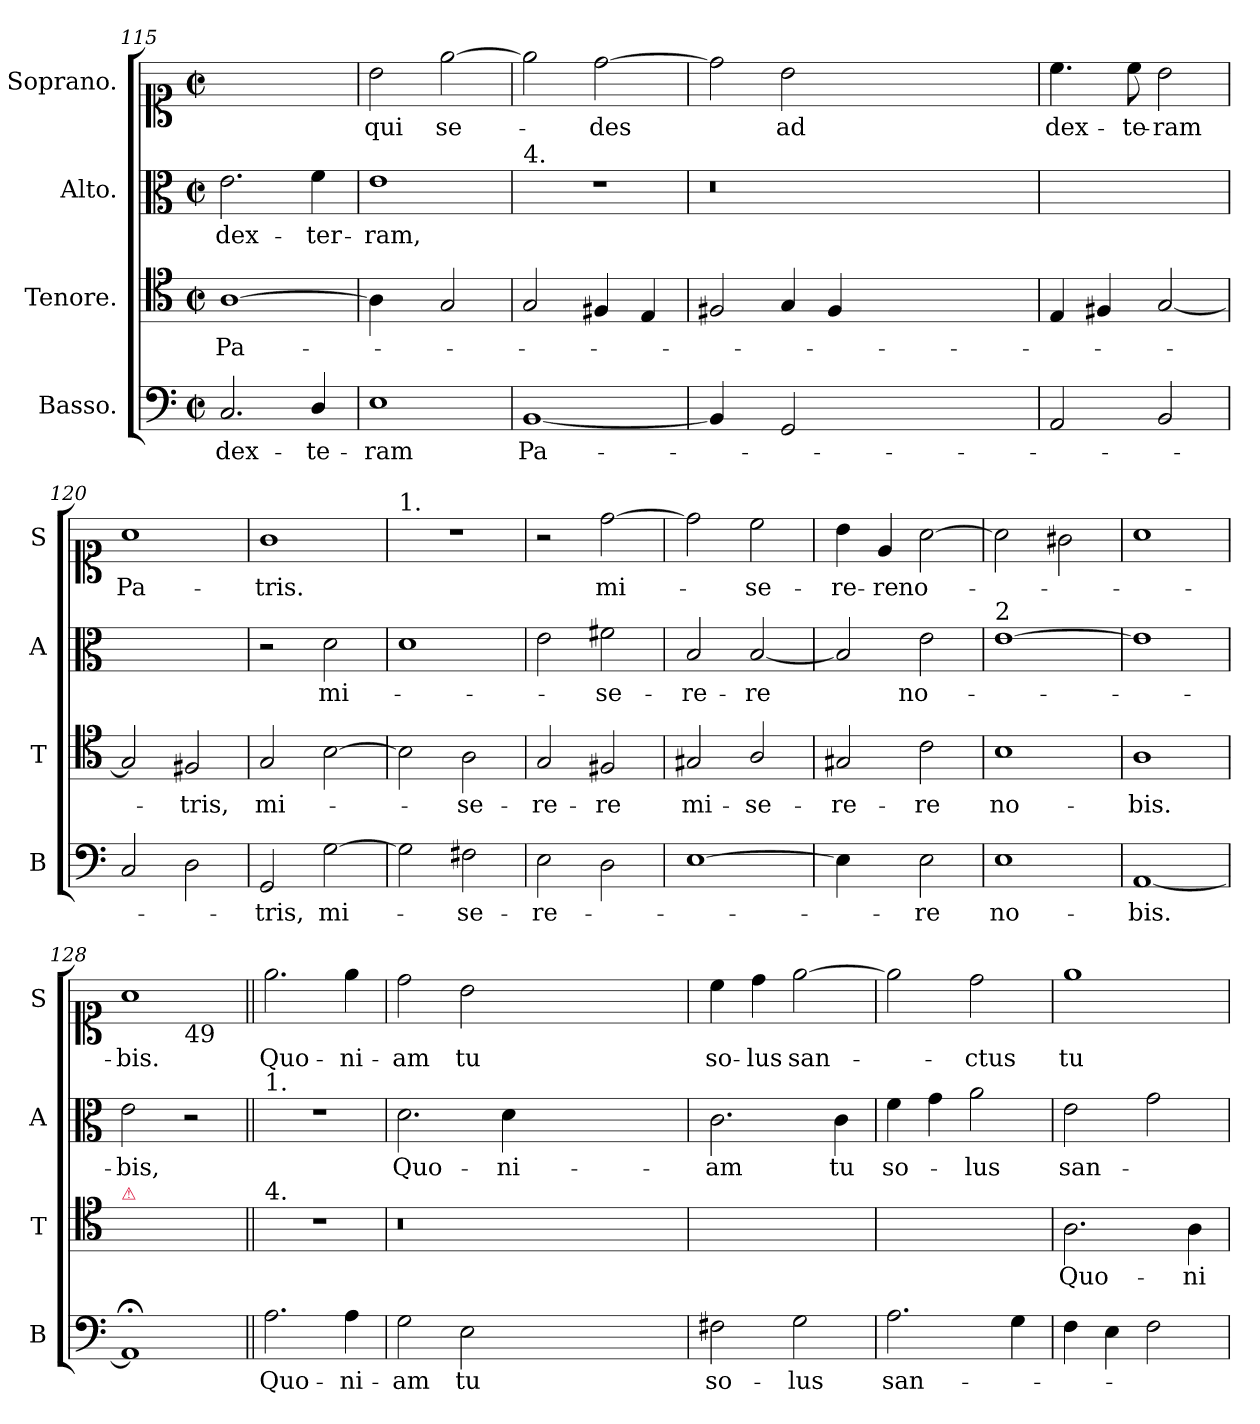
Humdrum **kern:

**kern	**text	**kern	**text	**kern	**text	**kern	**text
*part4	*part4	*part3	*part3	*part2	*part2	*part1	*part1
*staff4	*staff4	*staff3	*staff3	*staff2	*staff2	*staff1	*staff1
*I"Basso.	*	*I"Tenore.	*	*I"Alto.	*	*I"Soprano.	*
*I'B	*	*I'T	*	*I'A	*	*I'S	*
*clefF4	*	*clefC4	*	*clefC3	*	*clefC1	*
*k[]	*	*k[]	*	*k[]	*	*k[]	*
*M2/2	*	*M2/2	*	*M2/2	*	*M2/2	*
*met(c|)	*	*met(c|)	*	*met(c|)	*	*met(c|)	*
=115	=115	=115	=115	=115	=115	=115	=115
2.C/	dex-	[1A	Pa-	2.e\	dex-	1ryy	.
4D/	-te-	.	.	4f\	-ter-	.	.
=116	=116	=116	=116	=116	=116	=116	=116
!	!	!LO:N:vis=4	!	!	!	!	!
1E	-ram	2A!\]	.	1e	-ram,	2b\	qui
.	.	2G/	.	.	.	[2ee\	se-
=117	=117	=117	=117	=117	=117	=117	=117
!	!	!	!	!LO:TX:a:t=4.	!	!	!
[1BB	Pa-	2G/	.	1r	.	2ee\]	.
.	.	4F#X/	.	.	.	[2dd\	-des
.	.	4E/	.	.	.	.	.
=118	=118	=118	=118	=118	=118	=118	=118
!LO:N:vis=4	!	!	!	!	!	!	!
2BB!/]	.	2F#X/	.	0.r	.	2dd\]	.
2GG/	.	4G/	.	.	.	2b\	ad
.	.	4F#/	.	.	.	.	.
0ryy	.	0ryy	.	.	.	0ryy	.
=119	=119	=119	=119	=119	=119	=119	=119
2AA/	.	4E/	.	1ryy	.	4.cc\	dex-
.	.	4F#X/	.	.	.	.	.
.	.	.	.	.	.	8cc\	-te-
2BB/	.	[2G/	.	.	.	2b\	-ram
=120	=120	=120	=120	=120	=120	=120	=120
2C/	.	2G/]	.	1ryy	.	1a	Pa-
2D\	.	2F#X/	-tris,	.	.	.	.
=121	=121	=121	=121	=121	=121	=121	=121
2GG/	-tris,	2G/	mi-	2r	.	1g	-tris.
[2G\	mi-	[2B\	.	2d\	mi-	.	.
=122	=122	=122	=122	=122	=122	=122	=122
!	!	!	!	!	!	!LO:TX:a:t=1.	!
2G\]	.	2B\]	.	1d	.	1r	.
2F#X\	-se-	2A\	-se-	.	.	.	.
=123	=123	=123	=123	=123	=123	=123	=123
2E\	-re-	2G/	-re-	2e\	.	2r	.
2D\	.	2F#X/	-re	2f#X\	-se-	[2dd\	mi-
=124	=124	=124	=124	=124	=124	=124	=124
[1E	.	2G#X/	mi-	2B/	-re-	2dd\]	.
.	.	2A/	-se-	[2B/	-re	2cc\	-se-
=125	=125	=125	=125	=125	=125	=125	=125
!LO:N:vis=4	!	!	!	!	!	!	!
2E!\]	.	2G#X/	-re-	2B/]	.	4b\	-re-
.	.	.	.	.	.	4e/	-re
2E\	-re	2c\	-re	2e\	no-	[2a\	no-
=126	=126	=126	=126	=126	=126	=126	=126
!	!	!	!	!LO:TX:a:t=2	!	!	!
1E	no-	1B	no-	[1e	.	2a\]	.
.	.	.	.	.	.	2g#X\	.
=127	=127	=127	=127	=127	=127	=127	=127
[1AA	-bis.	1A	-bis.	1e]	.	1a	.
=128	=128	=128	=128	=128	=128	=128	=128
!	!	!LO:TX:a:color=crimson:t=⚠	!	!	!	!	!
*	*	*	*	*	*	*^	*
1AA;<]	.	1ryy	.	2e\	-bis,	1a	2ryy	-bis.
!	!	!	!	!	!	!	!LO:TX:b:t=49	!
.	.	.	.	2r	.	.	2ryy	.
=129||	=129||	=129||	=129||	=129||	=129||	=129||	=129||	=129||
!	!	!	!	!LO:TX:a:t=1.	!	!	!	!
!	!	!LO:TX:a:t=4.	!	!	!	!	!	!
*	*	*	*	*	*	*v	*v	*
2.A\	Quo-	1r	.	1r	.	2.ee\	Quo-
4A\	-ni-	.	.	.	.	4ee\	-ni-
=130	=130	=130	=130	=130	=130	=130	=130
2G\	-am	0.r	.	2.d\	Quo-	2dd\	-am
2E\	tu	.	.	.	.	2b\	tu
.	.	.	.	4d\	-ni-	.	.
0ryy	.	.	.	0ryy	.	0ryy	.
=131	=131	=131	=131	=131	=131	=131	=131
2F#X\	so-	1ryy	.	2.c\	-am	4cc\	so-
.	.	.	.	.	.	4dd\	-lus
2G\	-lus	.	.	.	.	[2ee\	san-
.	.	.	.	4c\	tu	.	.
=132	=132	=132	=132	=132	=132	=132	=132
2.A\	san-	1ryy	.	4f\	so-	2ee\]	.
.	.	.	.	4g\	.	.	.
.	.	.	.	2a\	-lus	2dd\	-ctus
4G\	.	.	.	.	.	.	.
=133	=133	=133	=133	=133	=133	=133	=133
4F\	.	2.A\	Quo-	2e\	san-	1ee	tu
4E\	.	.	.	.	.	.	.
2F\	.	.	.	2g\	.	.	.
.	.	4A\	-ni-	.	.	.	.
=	=	=	=	=	=	=	=
*-	*-	*-	*-	*-	*-	*-	*-
